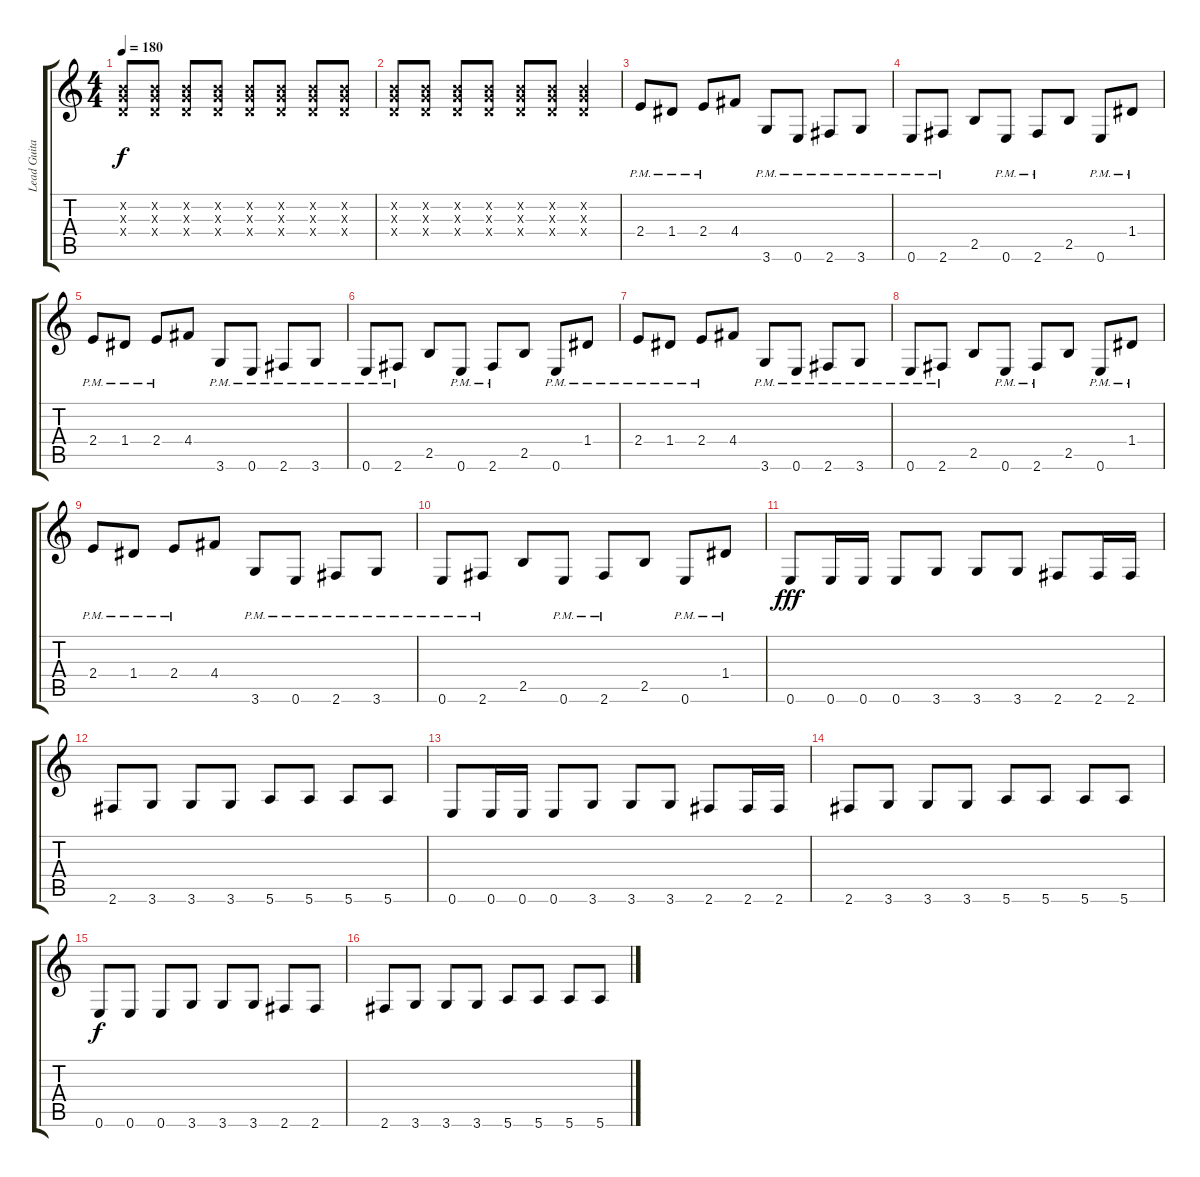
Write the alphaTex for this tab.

\track ("Lead Guitar  " "Lead Guita") {instrument overdrivenguitar}
\staff {score tabs}
\tuning (E4 B3 G3 D3 A2 E2) {hide}
\ts (4 4)
\tempo 180
\clef g2
\ks c
(0.2{x} 0.3{x} 0.4{x}).8{dy f} (0.2{x} 0.3{x} 0.4{x}).8 (0.2{x} 0.3{x} 0.4{x}).8 (0.2{x} 0.3{x} 0.4{x}).8 (0.2{x} 0.3{x} 0.4{x}).8 (0.2{x} 0.3{x} 0.4{x}).8 (0.2{x} 0.3{x} 0.4{x}).8 (0.2{x} 0.3{x} 0.4{x}).8 |
(0.2{x} 0.3{x} 0.4{x}).8 (0.2{x} 0.3{x} 0.4{x}).8 (0.2{x} 0.3{x} 0.4{x}).8 (0.2{x} 0.3{x} 0.4{x}).8 (0.2{x} 0.3{x} 0.4{x}).8 (0.2{x} 0.3{x} 0.4{x}).8 (0.2{x} 0.3{x} 0.4{x}).4 |
2.4{pm}.8 1.4{pm}.8 2.4{pm}.8 4.4.8 3.6{pm}.8 0.6{pm}.8 2.6{pm}.8 3.6{pm}.8 |
0.6{pm}.8 2.6{pm}.8 2.5.8 0.6{pm}.8 2.6{pm}.8 2.5.8 0.6{pm}.8 1.4{pm}.8 |
2.4{pm}.8 1.4{pm}.8 2.4{pm}.8 4.4.8 3.6{pm}.8 0.6{pm}.8 2.6{pm}.8 3.6{pm}.8 |
0.6{pm}.8 2.6{pm}.8 2.5.8 0.6{pm}.8 2.6{pm}.8 2.5.8 0.6{pm}.8 1.4{pm}.8 |
2.4{pm}.8 1.4{pm}.8 2.4{pm}.8 4.4.8 3.6{pm}.8 0.6{pm}.8 2.6{pm}.8 3.6{pm}.8 |
0.6{pm}.8 2.6{pm}.8 2.5.8 0.6{pm}.8 2.6{pm}.8 2.5.8 0.6{pm}.8 1.4{pm}.8 |
2.4{pm}.8 1.4{pm}.8 2.4{pm}.8 4.4.8 3.6{pm}.8 0.6{pm}.8 2.6{pm}.8 3.6{pm}.8 |
0.6{pm}.8 2.6{pm}.8 2.5.8 0.6{pm}.8 2.6{pm}.8 2.5.8 0.6{pm}.8 1.4{pm}.8 |
0.6.8{dy fff} 0.6.16 0.6.16 0.6.8 3.6.8 3.6.8 3.6.8 2.6.8 2.6.16 2.6.16 |
2.6.8 3.6.8 3.6.8 3.6.8 5.6.8 5.6.8 5.6.8 5.6.8 |
0.6.8 0.6.16 0.6.16 0.6.8 3.6.8 3.6.8 3.6.8 2.6.8 2.6.16 2.6.16 |
2.6.8 3.6.8 3.6.8 3.6.8 5.6.8 5.6.8 5.6.8 5.6.8 |
0.6.8{dy f} 0.6.8 0.6.8 3.6.8 3.6.8 3.6.8 2.6.8 2.6.8 |
2.6.8 3.6.8 3.6.8 3.6.8 5.6.8 5.6.8 5.6.8 5.6.8
